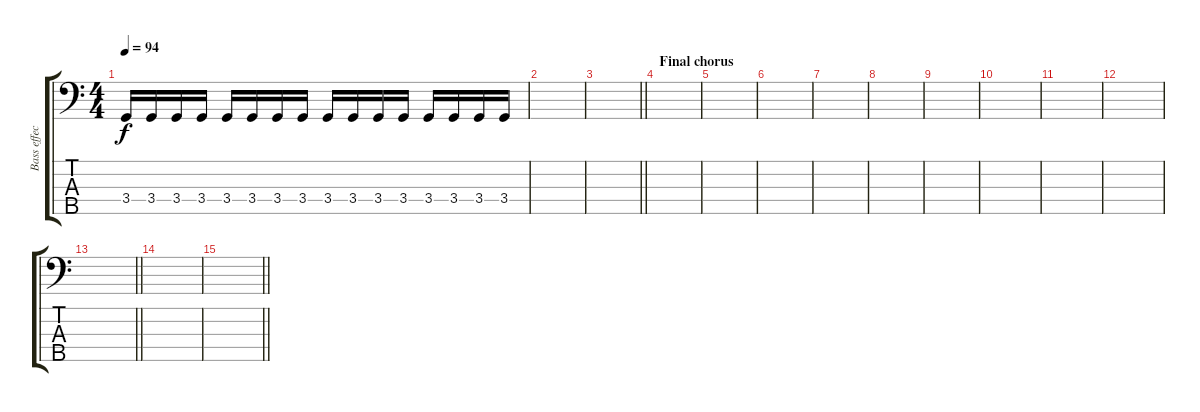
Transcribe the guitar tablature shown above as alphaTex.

\track ("Bass effect" "Bass effec") {instrument distortionguitar}
\staff {score tabs}
\tuning (G2 D2 A1 E1 B0) {hide}
\ts (4 4)
\tempo 94
\clef f4
\ks c
3.4.16{dy f} 3.4.16 3.4.16 3.4.16 3.4.16 3.4.16 3.4.16 3.4.16 3.4.16 3.4.16 3.4.16 3.4.16 3.4.16 3.4.16 3.4.16 3.4.16 |
|
\barLineRight lightlight
|
\section ("" "Final chorus")
|
|
|
|
|
|
|
|
|
\barLineRight lightlight
|
|
\barLineRight lightlight
